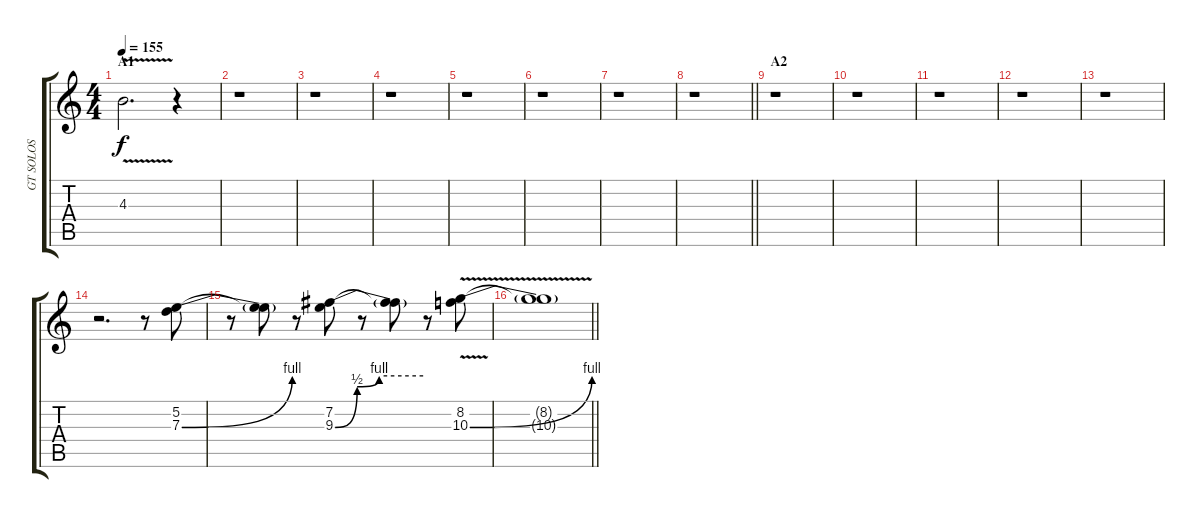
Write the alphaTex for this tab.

\track ("GT SOLOS" "GT SOLOS") {instrument distortionguitar}
\staff {score tabs}
\tuning (E4 B3 G3 D3 A2 E2) {hide}
\ts (4 4)
\section ("" "A1")
\tempo 155
\clef g2
\ks c
4.3{v}.2{d dy f} r.4 |
r.1 |
r.1 |
r.1 |
r.1 |
r.1 |
r.1 |
\barLineRight lightlight
r.1 |
\section ("" "A2")
r.1 |
r.1 |
r.1 |
r.1 |
r.1 |
r.2{d} r.8 (5.2 7.3{be (bend 0 0 60 4)}).8 |
r.8 (5.2{t} 7.3{t}).8 r.8 (7.2 9.3{be (custom 0 0 15 2 30 4 60 4)}).8 r.8 (7.2{t} 9.3{t}).8 r.8 (8.2 10.3{be (bend 0 0 60 4) v}).8 |
\barLineRight lightlight
(8.2{t} 10.3{t}).1
